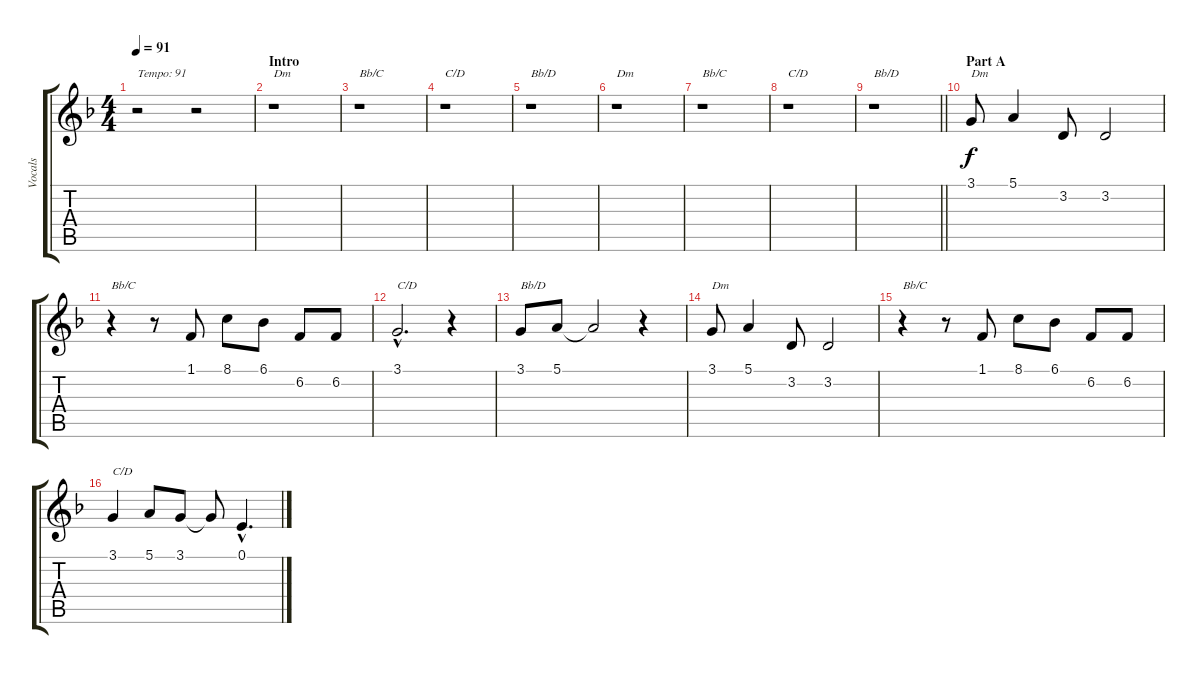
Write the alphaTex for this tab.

\track ("Vocals" "Vocals") {instrument trumpet}
\staff {score tabs}
\tuning (E4 B3 G3 D3 A2 E2) {hide}
\ts (4 4)
\tempo 91
\clef g2
\ks f
r.2{txt "Tempo: 91" dy f instrument trumpet} r.2 |
\section ("" "Intro")
r.1{txt "Dm"} |
r.1{txt "Bb/C"} |
r.1{txt "C/D"} |
r.1{txt "Bb/D"} |
r.1{txt "Dm"} |
r.1{txt "Bb/C"} |
r.1{txt "C/D"} |
\barLineRight lightlight
r.1{txt "Bb/D"} |
\section ("" "Part A")
3.1.8{txt "Dm"} 5.1.4 3.2.8 3.2.2 |
r.4{txt "Bb/C"} r.8 1.1.8 8.1.8 6.1.8 6.2.8 6.2.8 |
3.1{hac}.2{d txt "C/D"} r.4 |
3.1.8{txt "Bb/D"} 5.1.8 5.1{t}.2 r.4 |
3.1.8{txt "Dm"} 5.1.4 3.2.8 3.2.2 |
r.4{txt "Bb/C"} r.8 1.1.8 8.1.8 6.1.8 6.2.8 6.2.8 |
3.1.4{txt "C/D"} 5.1.8 3.1.8 3.1{t}.8 0.1{hac}.4{d}
